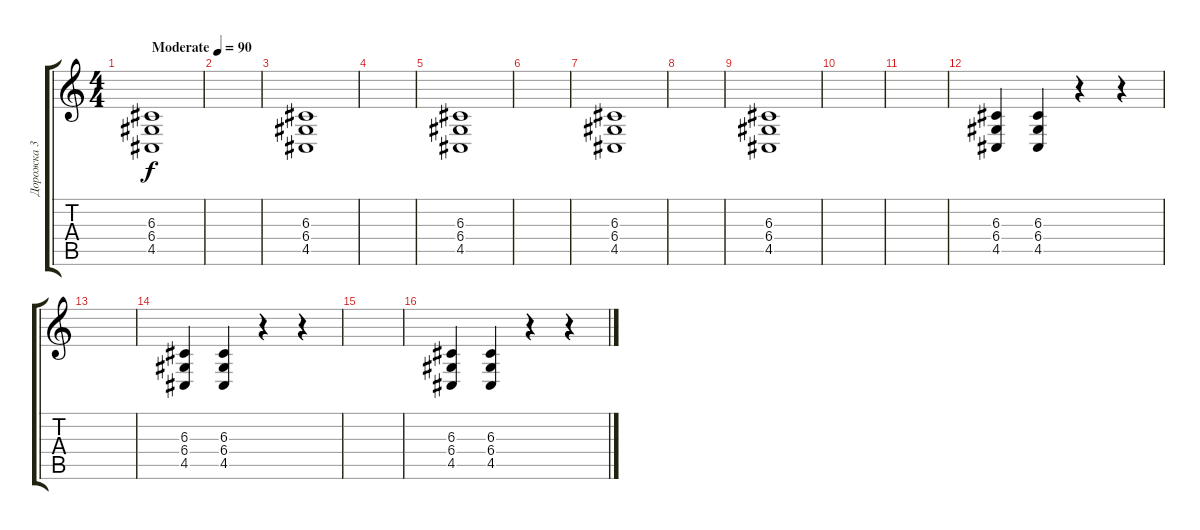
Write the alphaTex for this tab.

\track ("Дорожка 3" "Дорожка 3") {instrument melodictom}
\staff {score tabs}
\tuning (E4 B3 G3 D3 A2 E2) {hide}
\ts (4 4)
\tempo (90 "Moderate")
\clef g2
\ks c
(6.3 6.4 4.5).1{dy f instrument melodictom} |
|
(6.3 6.4 4.5).1 |
|
(6.3 6.4 4.5).1 |
|
(6.3 6.4 4.5).1 |
|
(6.3 6.4 4.5).1 |
|
|
(6.3 6.4 4.5).4 (6.3 6.4 4.5).4 r.4 r.4 |
|
(6.3 6.4 4.5).4 (6.3 6.4 4.5).4 r.4 r.4 |
|
(6.3 6.4 4.5).4 (6.3 6.4 4.5).4 r.4 r.4
